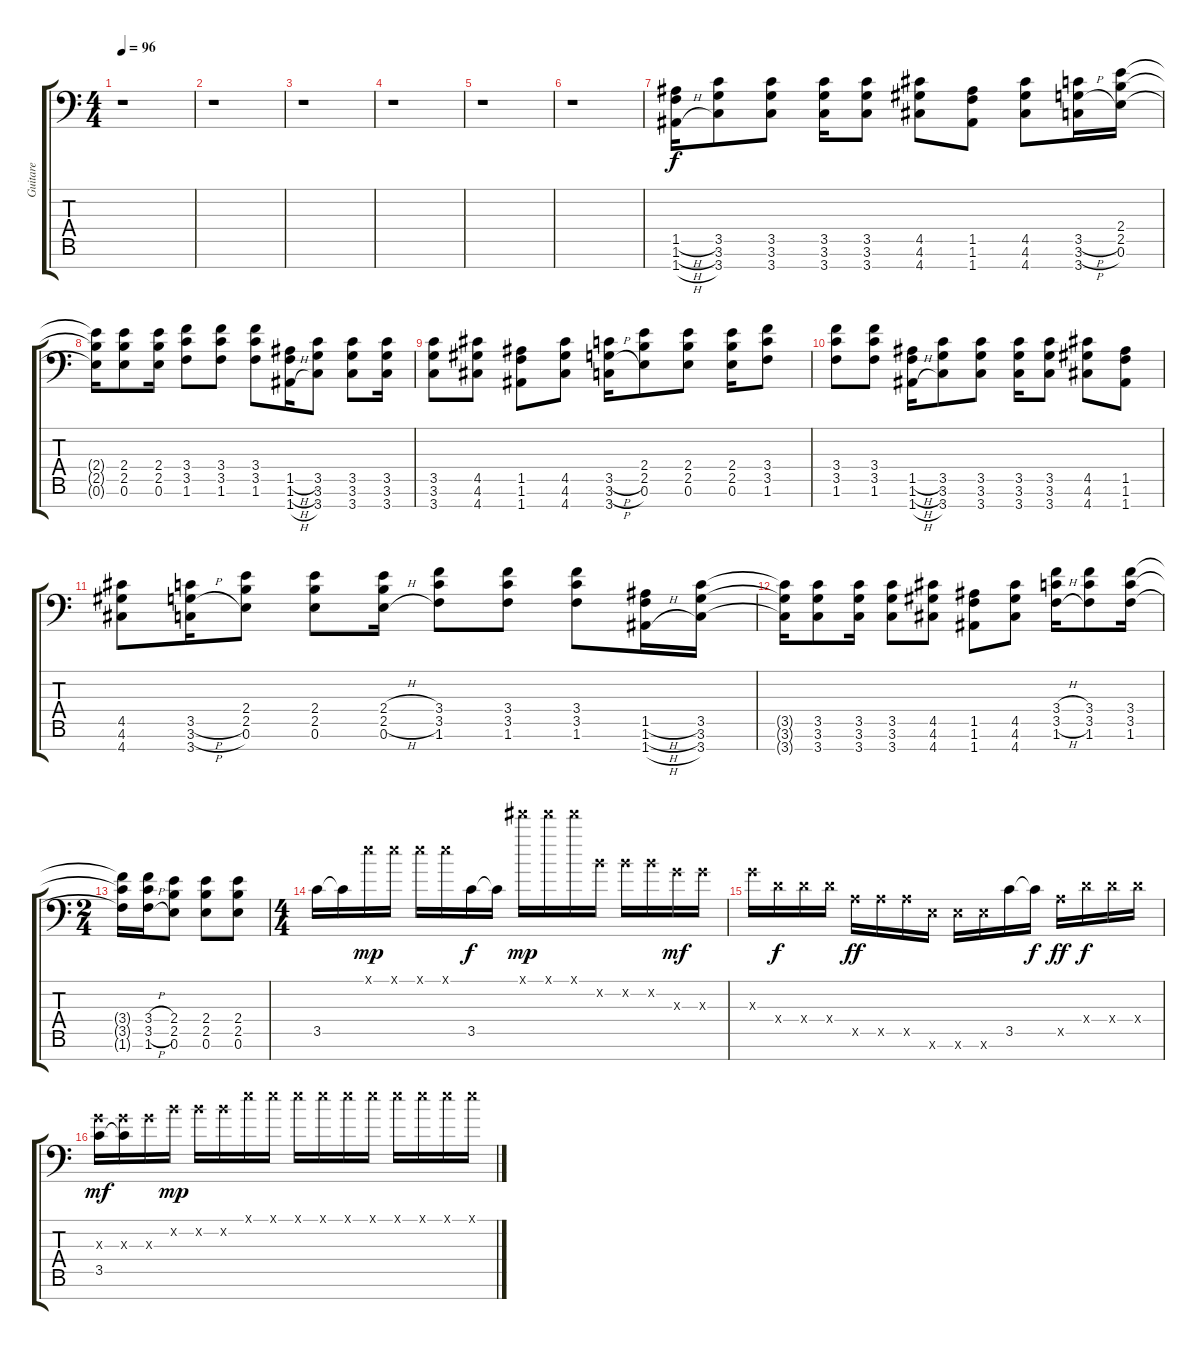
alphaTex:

\track ("Guitare" "Guitare") {instrument distortionguitar}
\staff {score tabs}
\tuning (E4 B3 G3 D3 A2 E2 A1) {hide}
\ts (4 4)
\tempo 96
\clef f4
\ks c
r.1{dy f instrument distortionguitar} |
r.1 |
r.1 |
r.1 |
r.1 |
r.1 |
(1.5{h} 1.6{h} 1.7{h}).16 (3.5 3.6 3.7).8 (3.5 3.6 3.7).8 (3.5 3.6 3.7).16 (3.5 3.6 3.7).8 (4.5 4.6 4.7).8 (1.5 1.6 1.7).8 (4.5 4.6 4.7).8 (3.5{h} 3.6{h} 3.7).16 (2.4 2.5 0.6).16 |
(2.4{t} 2.5{t} 0.6{t}).16 (2.4 2.5 0.6).8 (2.4 2.5 0.6).16 (3.4 3.5 1.6).8 (3.4 3.5 1.6).8 (3.4 3.5 1.6).8 (1.5{h} 1.6{h} 1.7{h}).16 (3.5 3.6 3.7).8 (3.5 3.6 3.7).8 (3.5 3.6 3.7).16 |
(3.5 3.6 3.7).8 (4.5 4.6 4.7).8 (1.5 1.6 1.7).8 (4.5 4.6 4.7).8 (3.5{h} 3.6{h} 3.7).16 (2.4 2.5 0.6).8 (2.4 2.5 0.6).8 (2.4 2.5 0.6).16 (3.4 3.5 1.6).8 |
(3.4 3.5 1.6).8 (3.4 3.5 1.6).8 (1.5{h} 1.6{h} 1.7{h}).16 (3.5 3.6 3.7).8 (3.5 3.6 3.7).8 (3.5 3.6 3.7).16 (3.5 3.6 3.7).8 (4.5 4.6 4.7).8 (1.5 1.6 1.7).8 |
(4.5 4.6 4.7).8 (3.5{h} 3.6{h} 3.7).16 (2.4 2.5 0.6).8 (2.4 2.5 0.6).8 (2.4{h} 2.5{h} 0.6{h}).16 (3.4 3.5 1.6).8 (3.4 3.5 1.6).8 (3.4 3.5 1.6).8 (1.5{h} 1.6{h} 1.7{h}).16 (3.5 3.6 3.7).16 |
(3.5{t} 3.6{t} 3.7{t}).16 (3.5 3.6 3.7).8 (3.5 3.6 3.7).16 (3.5 3.6 3.7).8 (4.5 4.6 4.7).8 (1.5 1.6 1.7).8 (4.5 4.6 4.7).8 (3.4{h} 3.5{h} 1.6{h}).16 (3.4 3.5 1.6).8 (3.4 3.5 1.6).16 |
\ts (2 4)
(3.4{t} 3.5{t} 1.6{t}).16 (3.4{h} 3.5{h} 1.6{h}).16 (2.4 2.5 0.6).8 (2.4 2.5 0.6).8 (2.4 2.5 0.6).8 |
\ts (4 4)
3.5.16{volume 7} 3.5{t}.16 0.1{x}.16{dy mp} 0.1{x}.16 0.1{x}.16 0.1{x}.16 3.5.16{dy f} 3.5{t}.16 14.1{x}.16{dy mp} 14.1{x}.16 14.1{x}.16 0.2{x}.16 0.2{x}.16 0.2{x}.16 0.3{x}.16{dy mf} 0.3{x}.16 |
0.3{x}.16 0.4{x}.16{dy f} 0.4{x}.16 0.4{x}.16 0.5{x}.16{dy ff} 0.5{x}.16 0.5{x}.16 0.6{x}.16 0.6{x}.16 0.6{x}.16 3.5.16 3.5{t}.16{dy f} 0.5{x}.16{dy ff} 0.4{x}.16{dy f} 0.4{x}.16 0.4{x}.16 |
(0.3{x} 3.5).16{dy mf} (0.3{x} 3.5{t}).16 0.3{x}.16 0.2{x}.16{dy mp} 0.2{x}.16 0.2{x}.16 0.1{x}.16 0.1{x}.16 0.1{x}.16 0.1{x}.16 0.1{x}.16 0.1{x}.16 0.1{x}.16 0.1{x}.16 0.1{x}.16 0.1{x}.16
